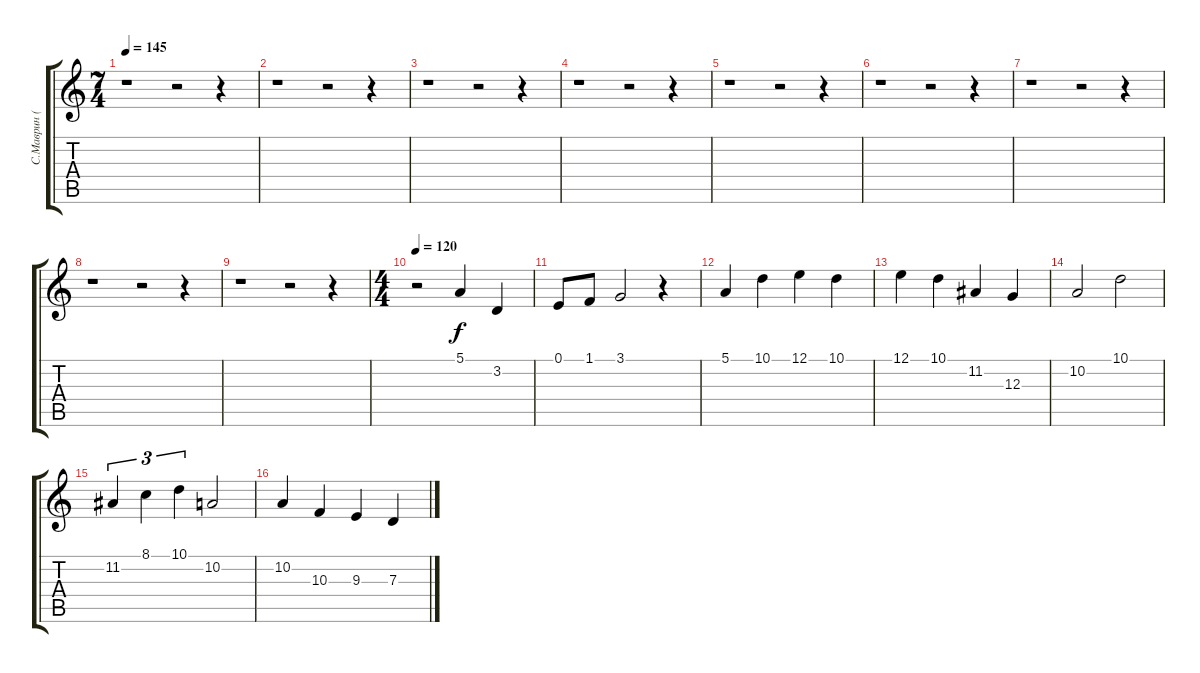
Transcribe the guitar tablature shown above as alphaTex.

\track ("С.Маврин (синтезатор)" "С.Маврин (") {instrument stringensemble1}
\staff {score tabs}
\tuning (E4 B3 G3 D3 A2 E2) {hide}
\ts (7 4)
\tempo 145
\clef g2
\ks c
r.1{dy f} r.2 r.4 |
r.1 r.2 r.4 |
r.1 r.2 r.4 |
r.1 r.2 r.4 |
r.1 r.2 r.4 |
r.1 r.2 r.4 |
r.1 r.2 r.4 |
r.1 r.2 r.4 |
r.1 r.2 r.4 |
\ts (4 4)
\tempo 120
r.2 5.1.4 3.2.4 |
0.1.8 1.1.8 3.1.2 r.4 |
5.1.4 10.1.4 12.1.4 10.1.4 |
12.1.4 10.1.4 11.2.4 12.3.4 |
10.2.2 10.1.2 |
11.2.4{tu (3 2)} 8.1.4{tu (3 2)} 10.1.4{tu (3 2)} 10.2.2 |
10.2.4 10.3.4 9.3.4 7.3.4
